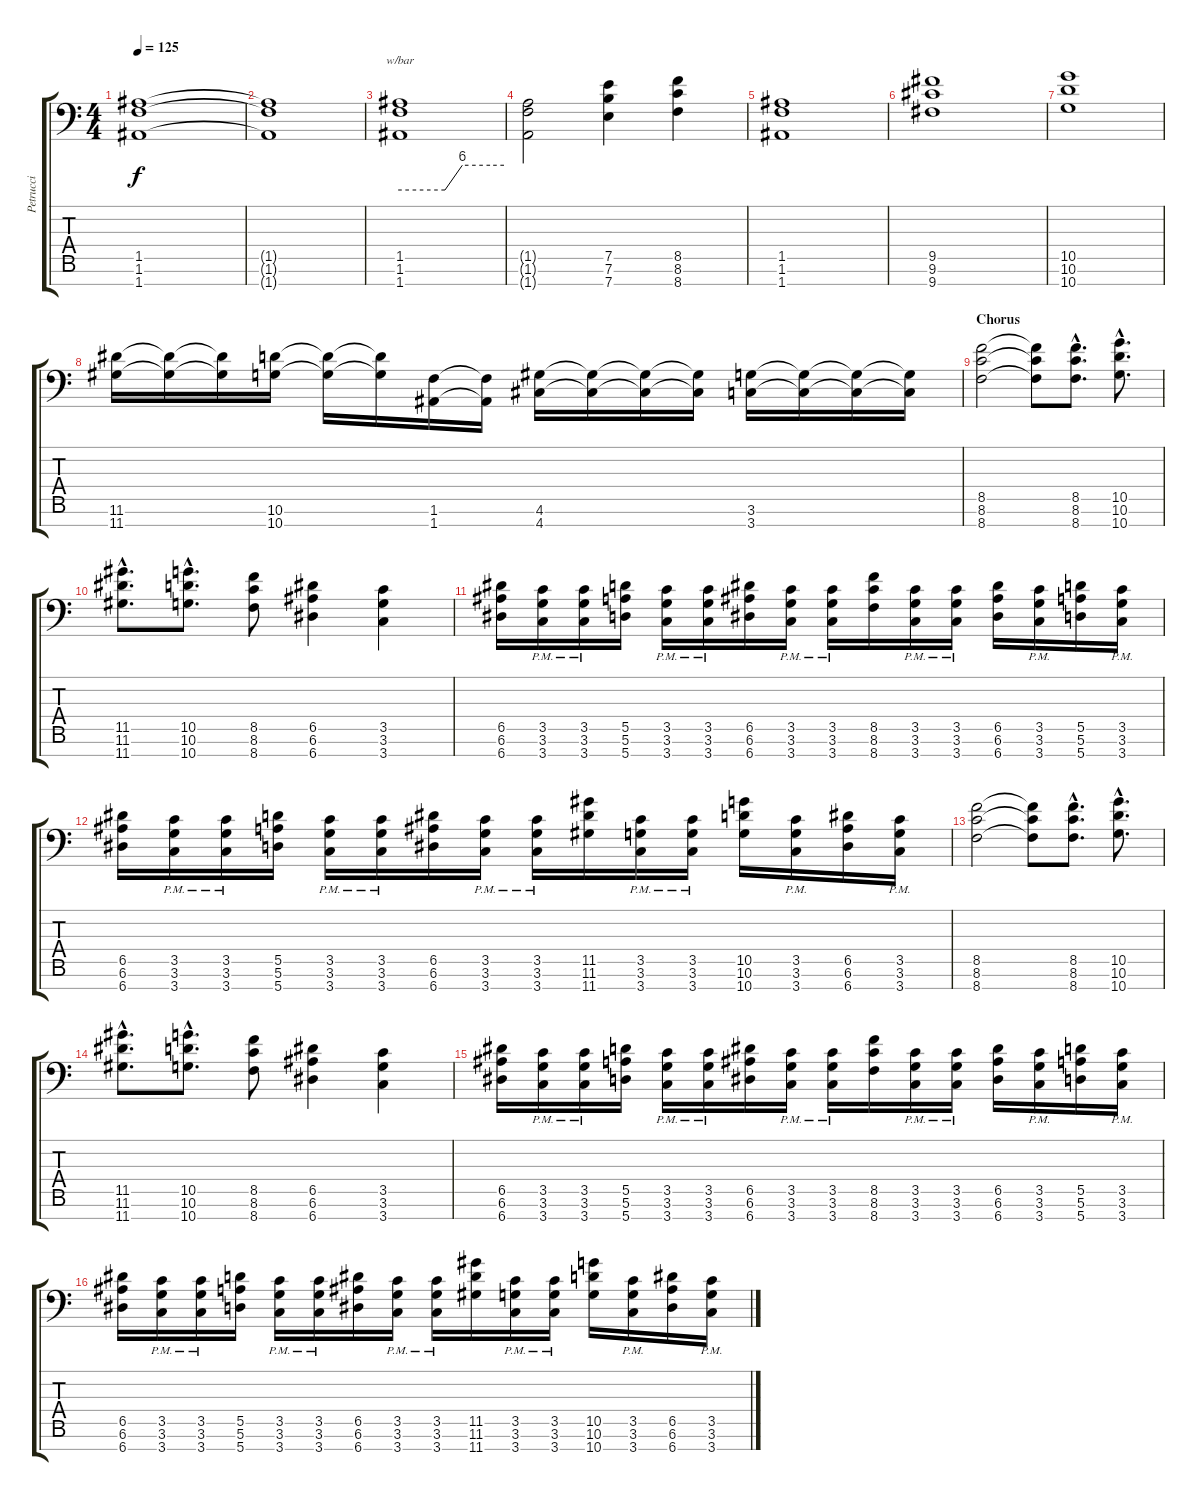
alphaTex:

\track ("Petrucci" "Petrucci") {instrument distortionguitar}
\staff {score tabs}
\tuning (E4 B3 G3 D3 A2 E2 A1) {hide}
\ts (4 4)
\tempo 125
\clef f4
\ks c
(1.5 1.6 1.7).1{dy f} |
(1.5{t} 1.6{t} 1.7{t}).1 |
(1.5 1.6 1.7).1{tbe (custom default 0 0 26 0 36 24 52 24 60 24)} |
(1.5{t} 1.6{t} 1.7{t}).2 (7.5 7.6 7.7).4 (8.5 8.6 8.7).4 |
(1.5 1.6 1.7).1 |
(9.5 9.6 9.7).1 |
(10.5 10.6 10.7).1 |
(11.6 11.7).16 (11.6{t} 11.7{t}).16 (11.6{t} 11.7{t}).16 (10.6 10.7).16 (10.6{t} 10.7{t}).16 (10.6{t} 10.7{t}).16 (1.6 1.7).16 (1.6{t} 1.7{t}).16 (4.6 4.7).16 (4.6{t} 4.7{t}).16 (4.6{t} 4.7{t}).16 (4.6{t} 4.7{t}).16 (3.6 3.7).16 (3.6{t} 3.7{t}).16 (3.6{t} 3.7{t}).16 (3.6{t} 3.7{t}).16 |
\section ("" "Chorus")
(8.5 8.6 8.7).2 (8.5{t} 8.6{t} 8.7{t}).8 (8.5{hac} 8.6{hac} 8.7{hac}).8{d} (10.5{hac} 10.6{hac} 10.7{hac}).8{d} |
(11.5{hac} 11.6{hac} 11.7{hac}).8{d} (10.5{hac} 10.6{hac} 10.7{hac}).8{d} (8.5 8.6 8.7).8 (6.5 6.6 6.7).4 (3.5 3.6 3.7).4 |
(6.5 6.6 6.7).16 (3.5{pm} 3.6{pm} 3.7{pm}).16 (3.5{pm} 3.6{pm} 3.7{pm}).16 (5.5 5.6 5.7).16 (3.5{pm} 3.6{pm} 3.7{pm}).16 (3.5{pm} 3.6{pm} 3.7{pm}).16 (6.5 6.6 6.7).16 (3.5{pm} 3.6{pm} 3.7{pm}).16 (3.5{pm} 3.6{pm} 3.7{pm}).16 (8.5 8.6 8.7).16 (3.5{pm} 3.6{pm} 3.7{pm}).16 (3.5{pm} 3.6{pm} 3.7{pm}).16 (6.5 6.6 6.7).16 (3.5{pm} 3.6{pm} 3.7{pm}).16 (5.5 5.6 5.7).16 (3.5{pm} 3.6{pm} 3.7{pm}).16 |
(6.5 6.6 6.7).16 (3.5{pm} 3.6{pm} 3.7{pm}).16 (3.5{pm} 3.6{pm} 3.7{pm}).16 (5.5 5.6 5.7).16 (3.5{pm} 3.6{pm} 3.7{pm}).16 (3.5{pm} 3.6{pm} 3.7{pm}).16 (6.5 6.6 6.7).16 (3.5{pm} 3.6{pm} 3.7{pm}).16 (3.5{pm} 3.6{pm} 3.7{pm}).16 (11.5 11.6 11.7).16 (3.5{pm} 3.6{pm} 3.7{pm}).16 (3.5{pm} 3.6{pm} 3.7{pm}).16 (10.5 10.6 10.7).16 (3.5{pm} 3.6{pm} 3.7{pm}).16 (6.5 6.6 6.7).16 (3.5{pm} 3.6{pm} 3.7{pm}).16 |
(8.5 8.6 8.7).2 (8.5{t} 8.6{t} 8.7{t}).8 (8.5{hac} 8.6{hac} 8.7{hac}).8{d} (10.5{hac} 10.6{hac} 10.7{hac}).8{d} |
(11.5{hac} 11.6{hac} 11.7{hac}).8{d} (10.5{hac} 10.6{hac} 10.7{hac}).8{d} (8.5 8.6 8.7).8 (6.5 6.6 6.7).4 (3.5 3.6 3.7).4 |
(6.5 6.6 6.7).16 (3.5{pm} 3.6{pm} 3.7{pm}).16 (3.5{pm} 3.6{pm} 3.7{pm}).16 (5.5 5.6 5.7).16 (3.5{pm} 3.6{pm} 3.7{pm}).16 (3.5{pm} 3.6{pm} 3.7{pm}).16 (6.5 6.6 6.7).16 (3.5{pm} 3.6{pm} 3.7{pm}).16 (3.5{pm} 3.6{pm} 3.7{pm}).16 (8.5 8.6 8.7).16 (3.5{pm} 3.6{pm} 3.7{pm}).16 (3.5{pm} 3.6{pm} 3.7{pm}).16 (6.5 6.6 6.7).16 (3.5{pm} 3.6{pm} 3.7{pm}).16 (5.5 5.6 5.7).16 (3.5{pm} 3.6{pm} 3.7{pm}).16 |
(6.5 6.6 6.7).16 (3.5{pm} 3.6{pm} 3.7{pm}).16 (3.5{pm} 3.6{pm} 3.7{pm}).16 (5.5 5.6 5.7).16 (3.5{pm} 3.6{pm} 3.7{pm}).16 (3.5{pm} 3.6{pm} 3.7{pm}).16 (6.5 6.6 6.7).16 (3.5{pm} 3.6{pm} 3.7{pm}).16 (3.5{pm} 3.6{pm} 3.7{pm}).16 (11.5 11.6 11.7).16 (3.5{pm} 3.6{pm} 3.7{pm}).16 (3.5{pm} 3.6{pm} 3.7{pm}).16 (10.5 10.6 10.7).16 (3.5{pm} 3.6{pm} 3.7{pm}).16 (6.5 6.6 6.7).16 (3.5{pm} 3.6{pm} 3.7{pm}).16
